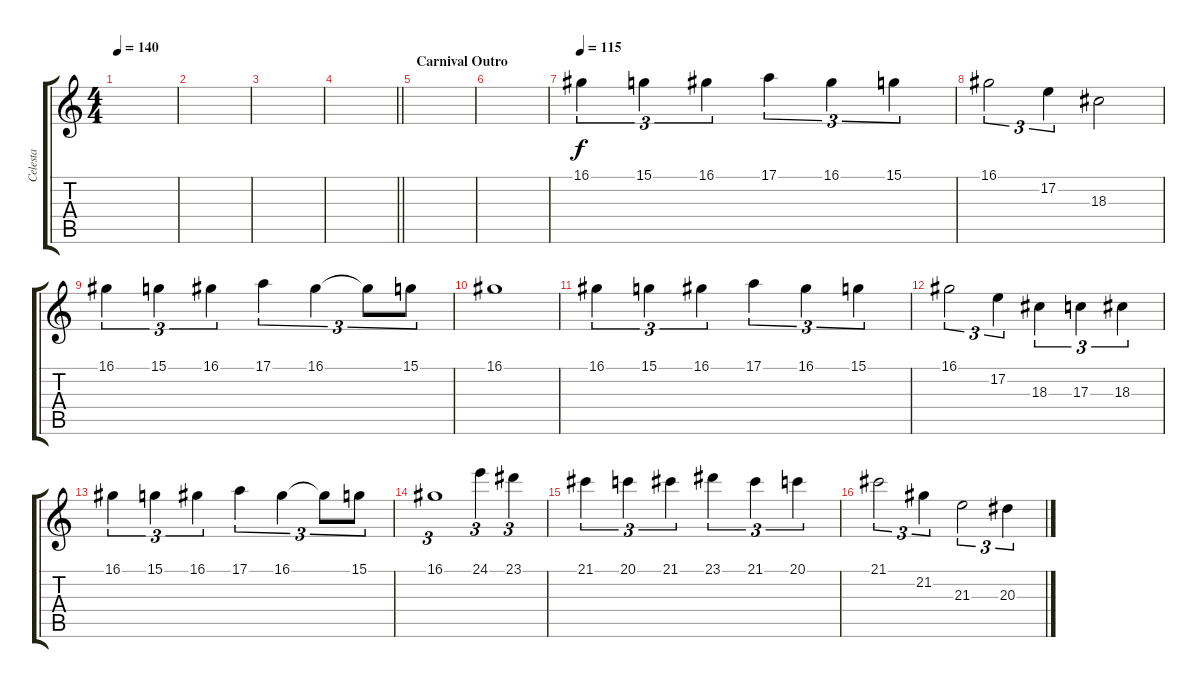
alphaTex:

\track ("Celesta" "Celesta") {instrument celesta}
\staff {score tabs}
\tuning (E4 B3 G3 D3 A2 E2) {hide}
\ts (4 4)
\tempo 140
\clef g2
\ks c
|
|
|
\barLineRight lightlight
|
\section ("" "Carnival Outro")
|
|
\tempo 115
16.1.4{tu (3 2)} 15.1.4{tu (3 2)} 16.1.4{tu (3 2)} 17.1.4{tu (3 2)} 16.1.4{tu (3 2)} 15.1.4{tu (3 2)} |
16.1.2{tu (3 2)} 17.2.4{tu (3 2)} 18.3.2 |
16.1.4{tu (3 2)} 15.1.4{tu (3 2)} 16.1.4{tu (3 2)} 17.1.4{tu (3 2)} 16.1.4{tu (3 2)} 16.1{t}.8{tu (3 2)} 15.1.8{tu (3 2)} |
16.1.1 |
16.1.4{tu (3 2)} 15.1.4{tu (3 2)} 16.1.4{tu (3 2)} 17.1.4{tu (3 2)} 16.1.4{tu (3 2)} 15.1.4{tu (3 2)} |
16.1.2{tu (3 2)} 17.2.4{tu (3 2)} 18.3.4{tu (3 2)} 17.3.4{tu (3 2)} 18.3.4{tu (3 2)} |
16.1.4{tu (3 2)} 15.1.4{tu (3 2)} 16.1.4{tu (3 2)} 17.1.4{tu (3 2)} 16.1.4{tu (3 2)} 16.1{t}.8{tu (3 2)} 15.1.8{tu (3 2)} |
16.1.1{tu (3 2)} 24.1.4{tu (3 2)} 23.1.4{tu (3 2)} |
21.1.4{tu (3 2)} 20.1.4{tu (3 2)} 21.1.4{tu (3 2)} 23.1.4{tu (3 2)} 21.1.4{tu (3 2)} 20.1.4{tu (3 2)} |
21.1.2{tu (3 2)} 21.2.4{tu (3 2)} 21.3.2{tu (3 2)} 20.3.4{tu (3 2)}
